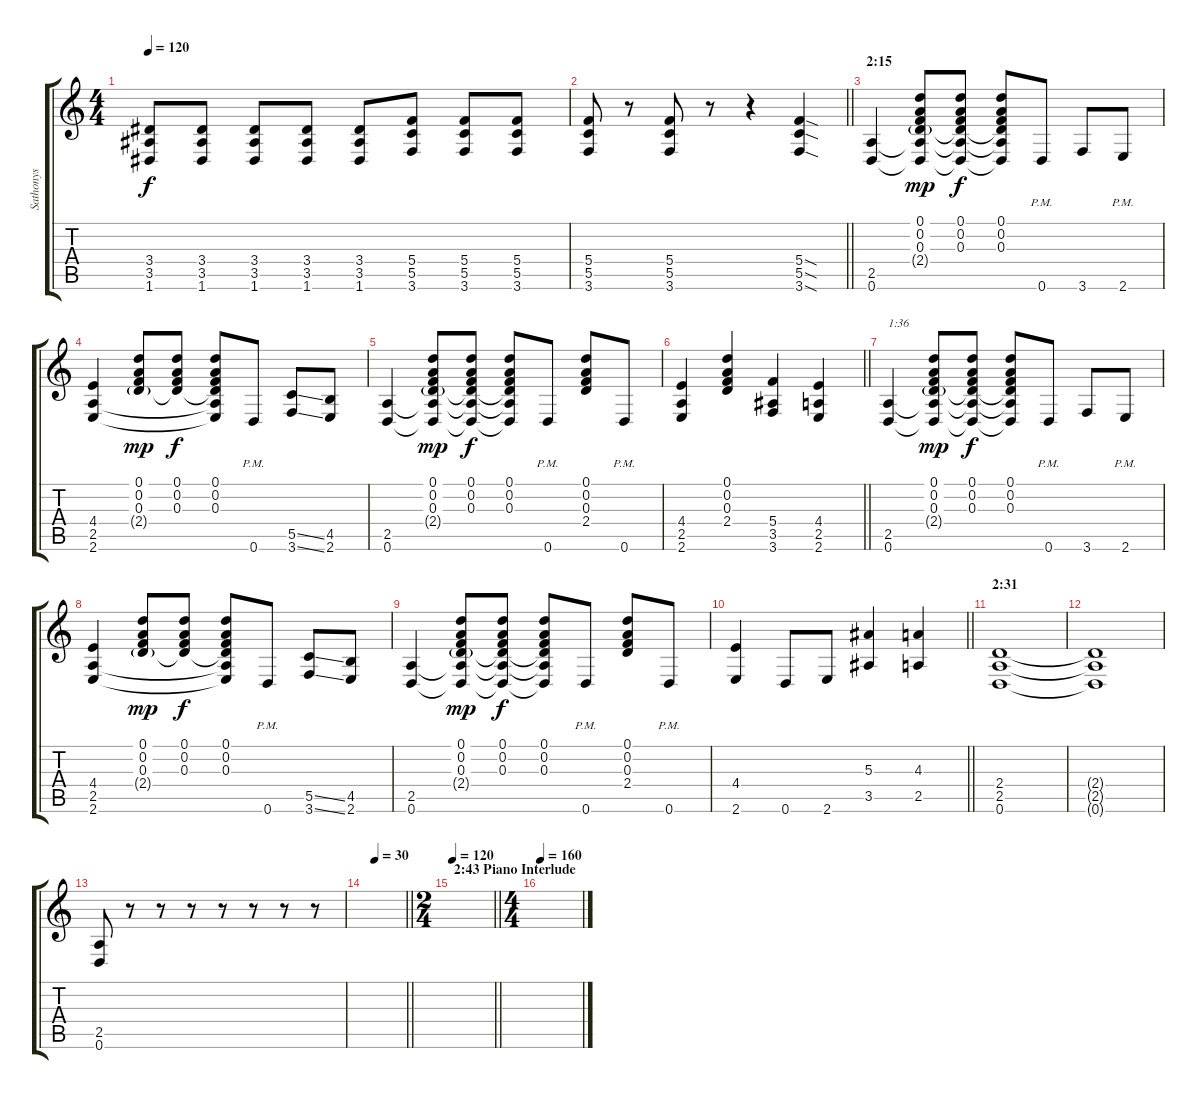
\track ("Sathonys" "Sathonys") {instrument distortionguitar}
\staff {score tabs}
\tuning (D4 A3 F3 C3 G2 D2) {hide}
\ts (4 4)
\tempo 120
\clef g2
\ks c
(3.4 3.5 1.6).8{dy f} (3.4 3.5 1.6).8 (3.4 3.5 1.6).8 (3.4 3.5 1.6).8 (3.4 3.5 1.6).8 (5.4 5.5 3.6).8 (5.4 5.5 3.6).8 (5.4 5.5 3.6).8 |
\barLineRight lightlight
(5.4 5.5 3.6).8 r.8 (5.4 5.5 3.6).8 r.8 r.4 (5.4{sod} 5.5{sod} 3.6{sod}).4 |
\section ("" "2:15")
(2.5 0.6).4 (0.1 0.2 0.3 2.4{g} 2.5{t} 0.6{t}).8{dy mp} (0.1 0.2 0.3 2.4{t} 2.5{t} 0.6{t}).8{dy f} (0.1 0.2 0.3 2.4{t} 2.5{t} 0.6{t}).8 0.6{pm}.8 3.6.8 2.6{pm}.8 |
(4.4 2.5 2.6).4 (0.1 0.2 0.3 2.4{g}).8{dy mp} (0.1 0.2 0.3 2.4{t}).8{dy f} (0.1 0.2 0.3 2.4{t} 2.5{t} 2.6{t}).8 0.6{pm}.8 (5.5{ss} 3.6{ss}).8 (4.5 2.6).8 |
(2.5 0.6).4 (0.1 0.2 0.3 2.4{g} 2.5{t} 0.6{t}).8{dy mp} (0.1 0.2 0.3 2.4{t} 2.5{t} 0.6{t}).8{dy f} (0.1 0.2 0.3 2.4{t} 2.5{t} 0.6{t}).8 0.6{pm}.8 (0.1 0.2 0.3 2.4).8 0.6{pm}.8 |
\barLineRight lightlight
(4.4 2.5 2.6).4 (0.1 0.2 0.3 2.4).4 (5.4 3.5 3.6).4 (4.4 2.5 2.6).4 |
(2.5 0.6).4{txt "1:36"} (0.1 0.2 0.3 2.4{g} 2.5{t} 0.6{t}).8{dy mp} (0.1 0.2 0.3 2.4{t} 2.5{t} 0.6{t}).8{dy f} (0.1 0.2 0.3 2.4{t} 2.5{t} 0.6{t}).8 0.6{pm}.8 3.6.8 2.6{pm}.8 |
(4.4 2.5 2.6).4 (0.1 0.2 0.3 2.4{g}).8{dy mp} (0.1 0.2 0.3 2.4{t}).8{dy f} (0.1 0.2 0.3 2.4{t} 2.5{t} 2.6{t}).8 0.6{pm}.8 (5.5{ss} 3.6{ss}).8 (4.5 2.6).8 |
(2.5 0.6).4 (0.1 0.2 0.3 2.4{g} 2.5{t} 0.6{t}).8{dy mp} (0.1 0.2 0.3 2.4{t} 2.5{t} 0.6{t}).8{dy f} (0.1 0.2 0.3 2.4{t} 2.5{t} 0.6{t}).8 0.6{pm}.8 (0.1 0.2 0.3 2.4).8 0.6{pm}.8 |
\barLineRight lightlight
(4.4 2.6).4 0.6.8 2.6.8 (5.3 3.5).4 (4.3 2.5).4 |
\section ("" "2:31")
(2.4 2.5 0.6).1 |
(2.4{t} 2.5{t} 0.6{t}).1{volume 0} |
(2.5 0.6).8{volume 13} r.8{volume 0} r.8 r.8 r.8 r.8 r.8 r.8 |
\tempo (30 0.25)
\barLineRight lightlight
|
\ts (2 4)
\section ("" "2:43 Piano Interlude")
\tempo 120
\barLineRight lightlight
|
\ts (4 4)
\tempo 160
